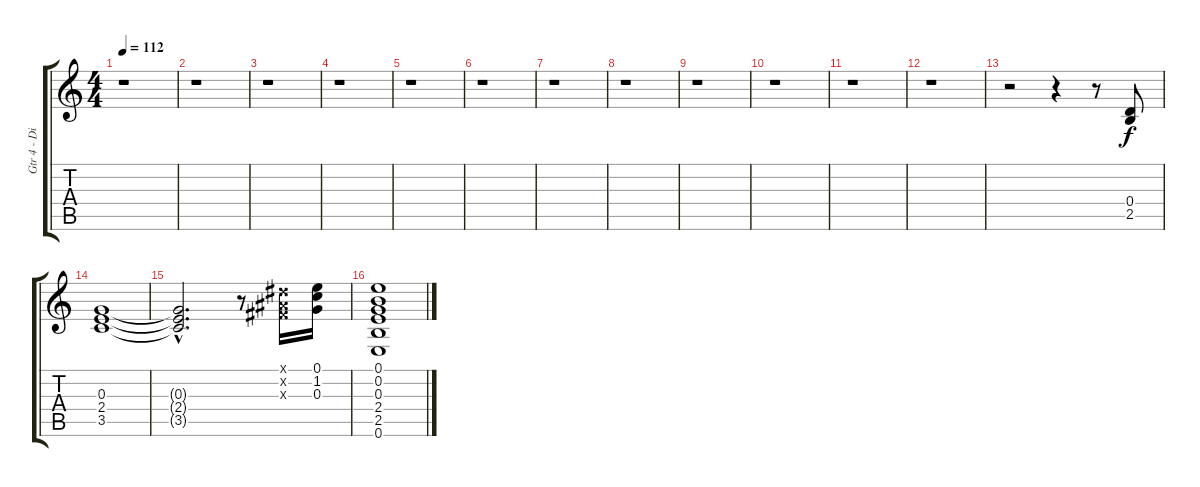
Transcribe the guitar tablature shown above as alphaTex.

\track ("Gtr 4 - Distorted" "Gtr 4 - Di") {instrument distortionguitar}
\staff {score tabs}
\tuning (E4 B3 G3 D3 A2 E2) {hide}
\ts (4 4)
\tempo 112
\clef g2
\ks c
r.1{dy f} |
r.1 |
r.1 |
r.1 |
r.1 |
r.1 |
r.1 |
r.1 |
r.1 |
r.1 |
r.1 |
r.1 |
r.2 r.4 r.8 (0.4 2.5).8 |
(0.3 2.4 3.5).1 |
(0.3{hac t} 2.4{hac t} 3.5{hac t}).2{d} r.8 (-1.1{x} -1.2{x} -1.3{x}).16 (0.1 1.2 0.3).16 |
(0.1 0.2 0.3 2.4 2.5 0.6).1
